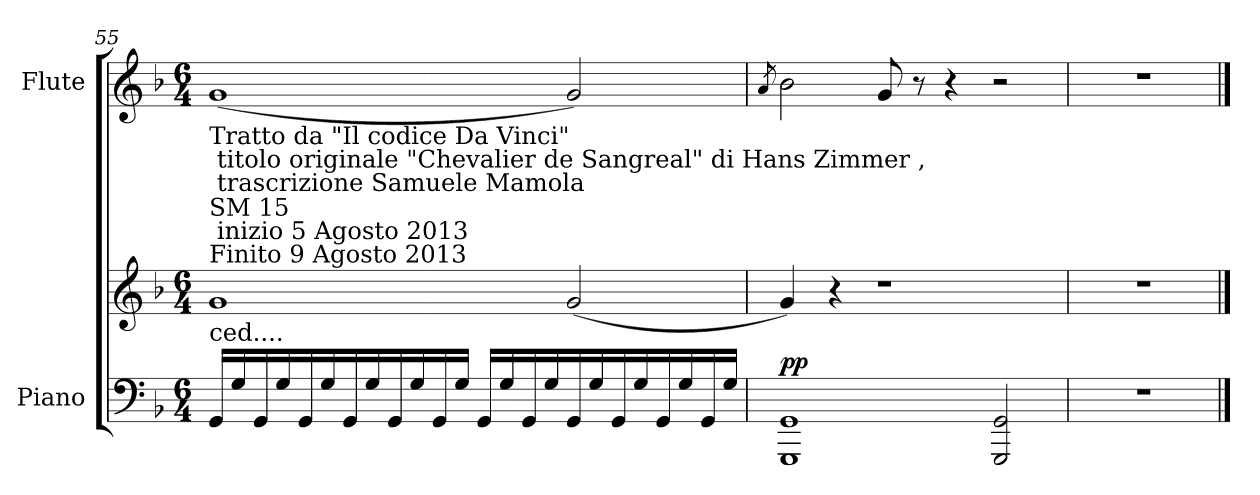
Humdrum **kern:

**kern	**kern	**dynam	**kern
*part2	*part2	*part2	*part1
*staff3	*staff2	*staff2/3	*staff1
*I"Piano	*	*	*I"Flute
*I'Pno.	*	*	*I'Fl.
!!LO:PB:g=z
*clefF4	*clefG2	*	*clefG2
*k[b-]	*k[b-]	*	*k[b-]
*F:	*F:	*	*F:
*M6/4	*M6/4	*	*M6/4
=55	=55	=55	=55
!	!	!	!LO:TX:b:t=Tratto da "Il codice Da Vinci"\n titolo originale "Chevalier de Sangreal" di Hans Zimmer ,\n trascrizione Samuele Mamola
!	!	!	!LO:TX:b:t=SM 15\n inizio 5 Agosto 2013 \nFinito 9 Agosto 2013
!LO:TX:a:t=ced....	!	!	!
16GG/LL	1g	.	(1g
16G/	.	.	.
16GG/	.	.	.
16G/	.	.	.
16GG/	.	.	.
16G/	.	.	.
16GG/	.	.	.
16G/	.	.	.
16GG/	.	.	.
16G/	.	.	.
16GG/	.	.	.
16G/JJ	.	.	.
16GG/LL	.	.	.
16G/	.	.	.
16GG/	.	.	.
16G/	.	.	.
16GG/	(2g/	.	2g/)
16G/	.	.	.
16GG/	.	.	.
16G/	.	.	.
16GG/	.	.	.
16G/	.	.	.
16GG/	.	.	.
16G/JJ	.	.	.
=56	=56	=56	=56
.	.	.	8qa/
!	!	!LO:DY:a=2	!
!	!	!LO:DY:n=1:a	!
1GGG 1GG	4g/)	p p	2b-\
.	4r	.	.
.	1r	.	8g/
.	.	.	8r
.	.	.	4r
2GGG/ 2GG/	.	.	2r
!!LO:PB:g=z
=57	=57	=57	=57
1.r	1.r	.	1.r
==	==	==	==
*-	*-	*-	*-
